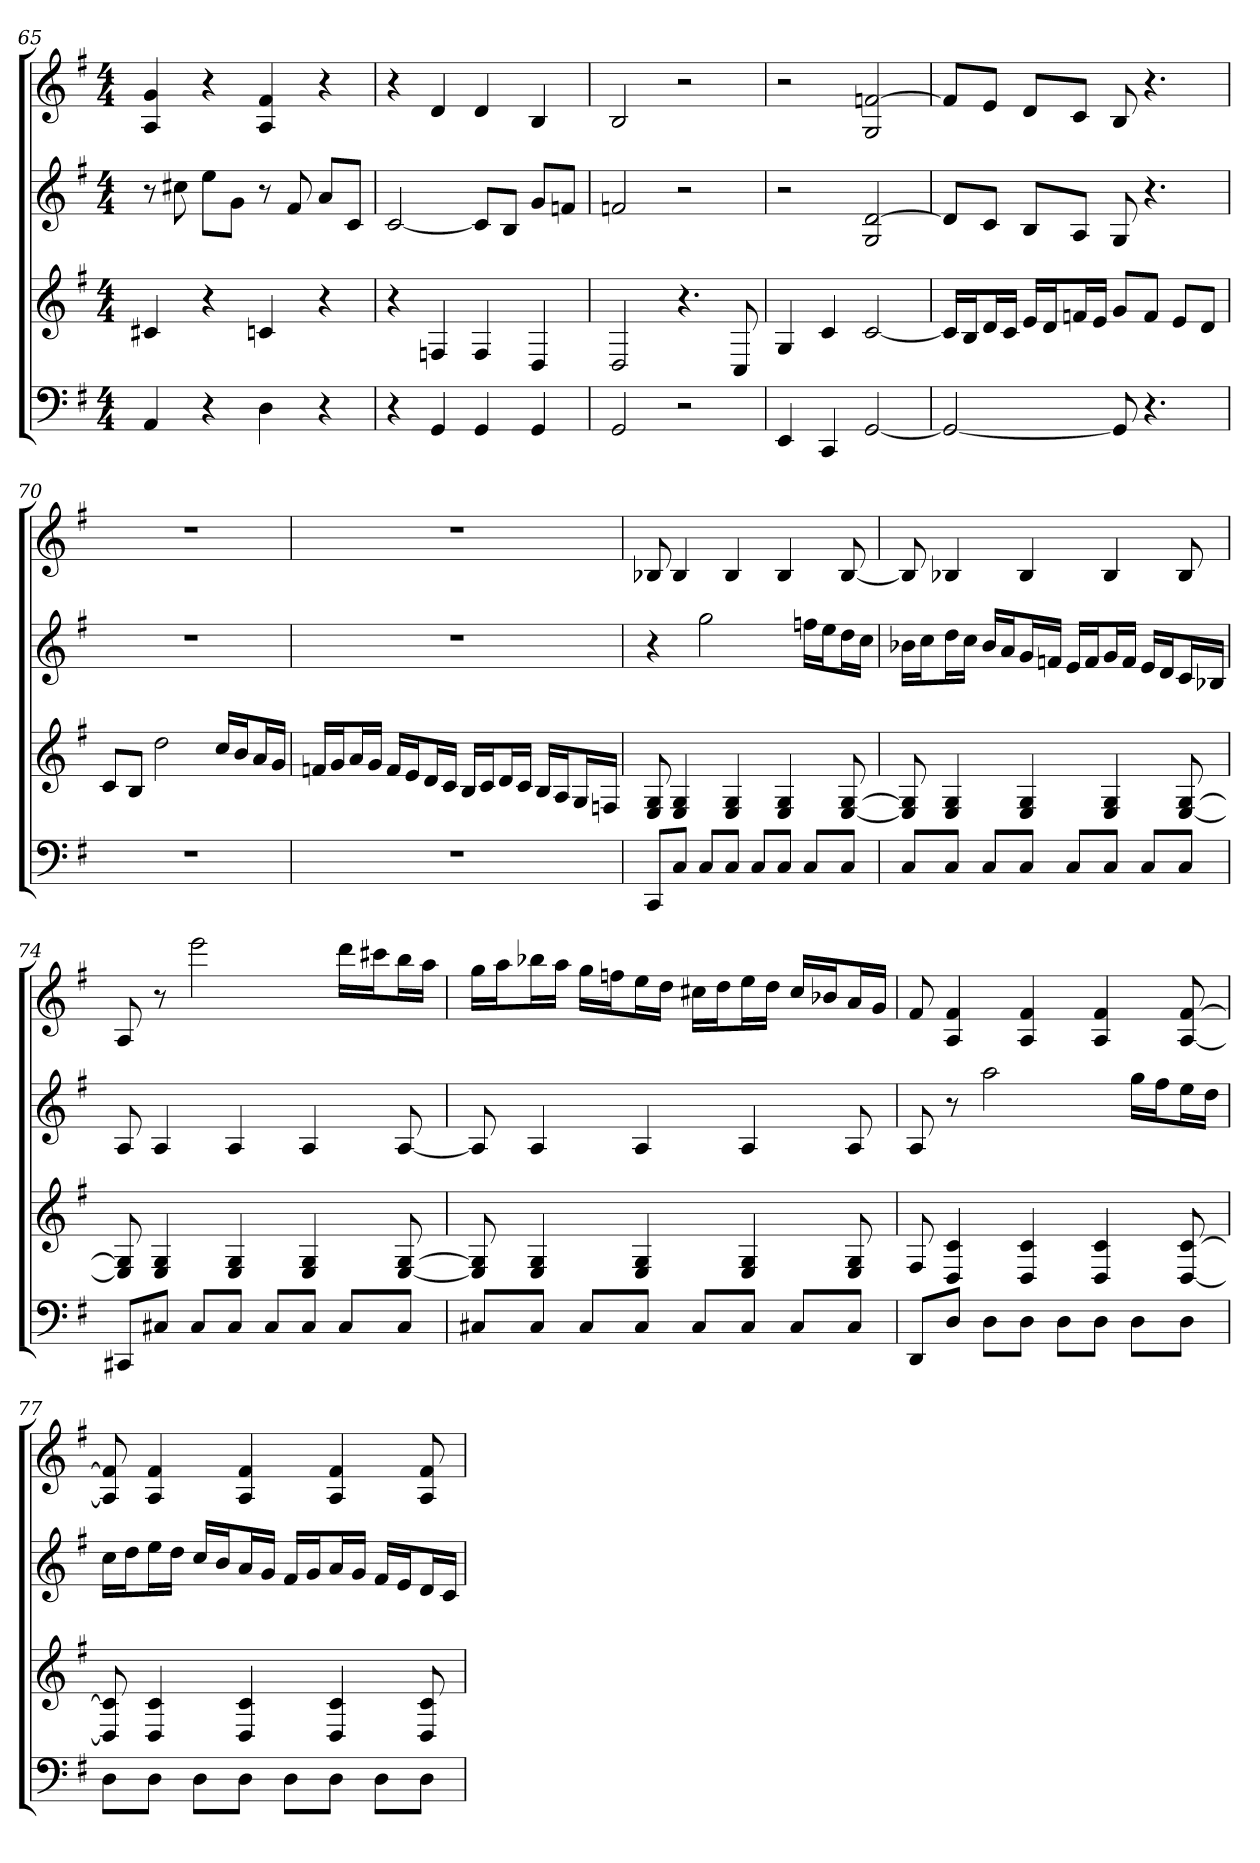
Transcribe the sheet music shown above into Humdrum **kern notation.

**kern	**kern	**kern	**kern
*part4	*part3	*part2	*part1
*staff4	*staff3	*staff2	*staff1
*k[f#]	*k[f#]	*k[f#]	*k[f#]
*G:	*G:	*G:	*G:
*M4/4	*M4/4	*M4/4	*M4/4
=65	=65	=65	=65
4AA	4c#X	8r	4A 4g
.	.	8cc#X	.
4r	4r	8eeL	4r
.	.	8gJ	.
4D	4cn	8r	4A 4f#
.	.	8f#	.
4r	4r	8aL	4r
.	.	8cJ	.
=66	=66	=66	=66
4r	4r	[2c	4r
4GG	4Fn	.	4d
4GG	4F	8cL]	4d
.	.	8BJ	.
4GG	4D	8gL	4B
.	.	8fnJ	.
=67	=67	=67	=67
2GG	2D	2fn	2B
2r	4.r	2r	2r
.	8C	.	.
=68	=68	=68	=68
4EE	4G	2r	2r
4CC	4c	.	.
[2GG	[2c	2G [2d	2G [2fn
=69	=69	=69	=69
2GG_	16cLL]	8dL]	8fL]
.	16BJ	.	.
.	16dL	8cJ	8eJ
.	16cJJ	.	.
.	16eLL	8BL	8dL
.	16dJ	.	.
.	16fnL	8AJ	8cJ
.	16eJJ	.	.
8GG]	8gL	8G	8B
4.r	8fJ	4.r	4.r
.	8eL	.	.
.	8dJ	.	.
=70	=70	=70	=70
1r	8cL	1r	1r
.	8BJ	.	.
.	2dd	.	.
.	16ccLL	.	.
.	16bJ	.	.
.	16aL	.	.
.	16gJJ	.	.
=71	=71	=71	=71
1r	16fnLL	1r	1r
.	16gJ	.	.
.	16aL	.	.
.	16gJJ	.	.
.	16fLL	.	.
.	16eJ	.	.
.	16dL	.	.
.	16cJJ	.	.
.	16BLL	.	.
.	16cJ	.	.
.	16dL	.	.
.	16cJJ	.	.
.	16BLL	.	.
.	16AJ	.	.
.	16GL	.	.
.	16FnJJ	.	.
=72	=72	=72	=72
8CCL	8E 8G	4r	8B-X
8CJ	4E 4G	.	4B-
8CL	.	2gg	.
8CJ	4E 4G	.	4B-
8CL	.	.	.
8CJ	4E 4G	.	4B-
8CL	.	16ffnLL	.
.	.	16eeJ	.
8CJ	[8E [8G	16ddL	[8B-
.	.	16ccJJ	.
=73	=73	=73	=73
8CL	8E] 8G]	16b-XLL	8B-]
.	.	16ccJ	.
8CJ	4E 4G	16ddL	4B-X
.	.	16ccJJ	.
8CL	.	16b-LL	.
.	.	16aJ	.
8CJ	4E 4G	16gL	4B-
.	.	16fnJJ	.
8CL	.	16eLL	.
.	.	16fJ	.
8CJ	4E 4G	16gL	4B-
.	.	16fJJ	.
8CL	.	16eLL	.
.	.	16dJ	.
8CJ	[8E [8G	16cL	8B-
.	.	16B-XJJ	.
=74	=74	=74	=74
8CC#XL	8E] 8G]	8A	8A
8C#XJ	4E 4G	4A	8r
8C#L	.	.	2eee
8C#J	4E 4G	4A	.
8C#L	.	.	.
8C#J	4E 4G	4A	.
8C#L	.	.	16dddLL
.	.	.	16ccc#XJ
8C#J	[8E [8G	[8A	16bbL
.	.	.	16aaJJ
=75	=75	=75	=75
8C#XL	8E] 8G]	8A]	16ggLL
.	.	.	16aaJ
8C#J	4E 4G	4A	16bb-XL
.	.	.	16aaJJ
8C#L	.	.	16ggLL
.	.	.	16ffnJ
8C#J	4E 4G	4A	16eeL
.	.	.	16ddJJ
8C#L	.	.	16cc#XLL
.	.	.	16ddJ
8C#J	4E 4G	4A	16eeL
.	.	.	16ddJJ
8C#L	.	.	16cc#LL
.	.	.	16b-XJ
8C#J	8E 8G	8A	16aL
.	.	.	16gJJ
=76	=76	=76	=76
8DDL	8F#	8A	8f#
8DJ	4D 4c	8r	4A 4f#
8DL	.	2aa	.
8DJ	4D 4c	.	4A 4f#
8DL	.	.	.
8DJ	4D 4c	.	4A 4f#
8DL	.	16ggLL	.
.	.	16ff#J	.
8DJ	[8D [8c	16eeL	[8A [8f#
.	.	16ddJJ	.
=77	=77	=77	=77
8DL	8D] 8c]	16ccLL	8A] 8f#]
.	.	16ddJ	.
8DJ	4D 4c	16eeL	4A 4f#
.	.	16ddJJ	.
8DL	.	16ccLL	.
.	.	16bJ	.
8DJ	4D 4c	16aL	4A 4f#
.	.	16gJJ	.
8DL	.	16f#LL	.
.	.	16gJ	.
8DJ	4D 4c	16aL	4A 4f#
.	.	16gJJ	.
8DL	.	16f#LL	.
.	.	16eJ	.
8DJ	8D 8c	16dL	8A 8f#
.	.	16cJJ	.
=	=	=	=
*-	*-	*-	*-
